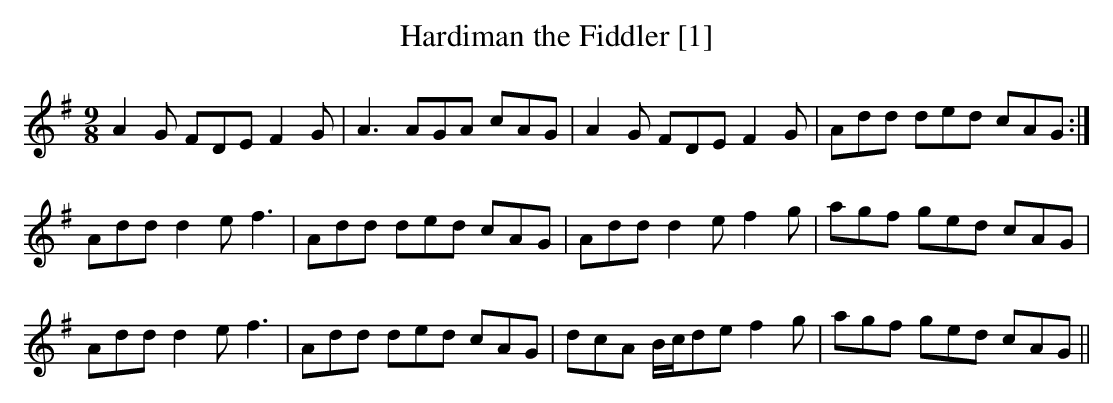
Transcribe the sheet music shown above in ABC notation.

X:1
T:Hardiman the Fiddler [1]
M:9/8
L:1/8
K:Dmix
A2G FDE F2G|A3 AGA cAG|A2G FDE F2G|Add ded cAG:|
Add d2e f3|Add ded cAG|Add d2e f2g|agf ged cAG|
Add d2e f3|Add ded cAG|dcA B/c/de f2g|agf ged cAG||
